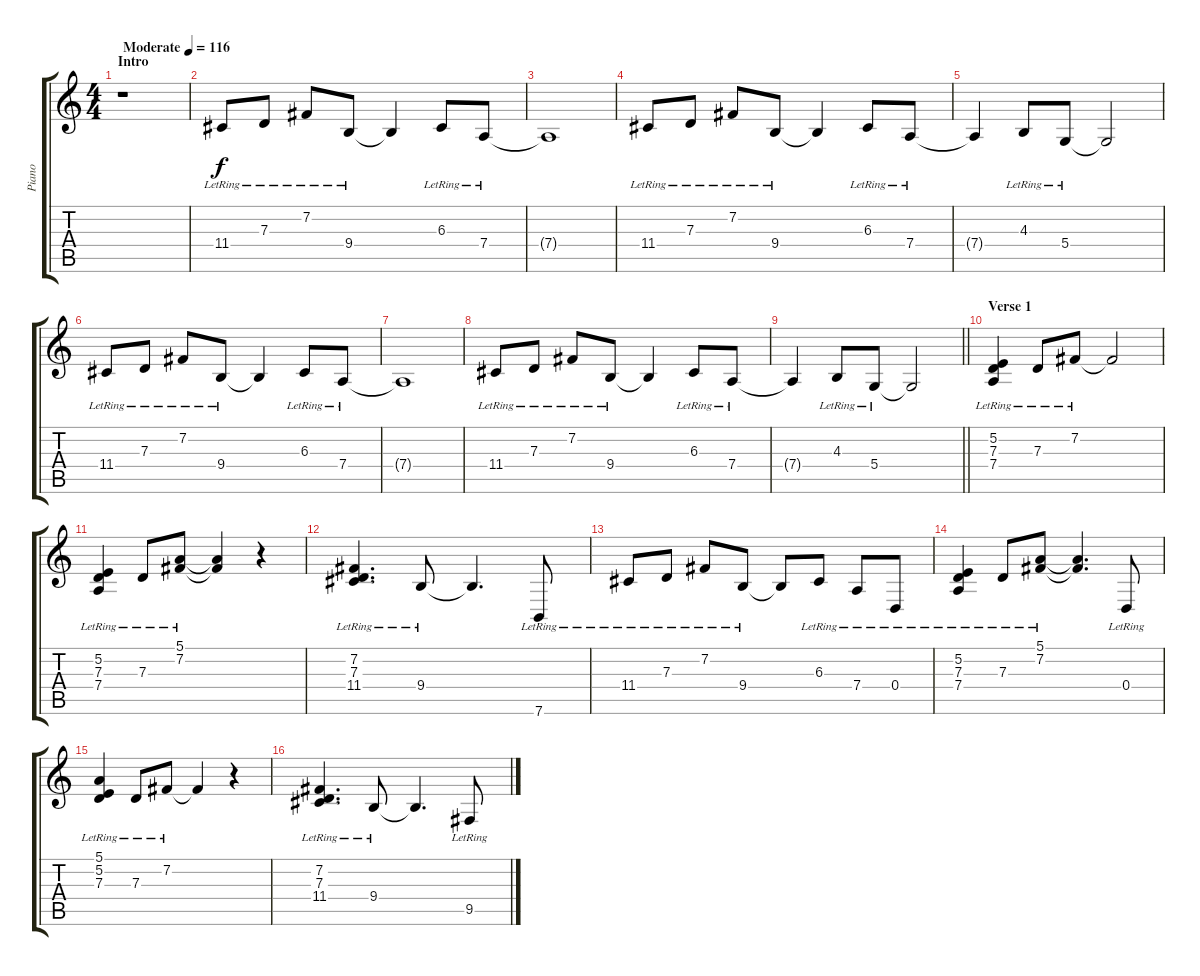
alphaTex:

\track ("Piano" "Piano") {instrument electricgrandpiano}
\staff {score tabs}
\tuning (E4 B3 G3 D3 A2 E2) {hide}
\ts (4 4)
\section ("" "Intro")
\tempo (116 "Moderate")
\clef g2
\ks c
r.1{dy f instrument electricgrandpiano} |
11.4{lr}.8 7.3{lr}.8 7.2{lr}.8 9.4{lr}.8 9.4{t}.4 6.3{lr}.8 7.4{lr}.8 |
7.4{t}.1 |
11.4{lr}.8 7.3{lr}.8 7.2{lr}.8 9.4{lr}.8 9.4{t}.4 6.3{lr}.8 7.4{lr}.8 |
7.4{t}.4 4.3{lr}.8 5.4{lr}.8 5.4{t}.2 |
11.4{lr}.8 7.3{lr}.8 7.2{lr}.8 9.4{lr}.8 9.4{t}.4 6.3{lr}.8 7.4{lr}.8 |
7.4{t}.1 |
11.4{lr}.8 7.3{lr}.8 7.2{lr}.8 9.4{lr}.8 9.4{t}.4 6.3{lr}.8 7.4{lr}.8 |
\barLineRight lightlight
7.4{t}.4 4.3{lr}.8 5.4{lr}.8 5.4{t}.2 |
\section ("" "Verse 1")
(5.2{lr} 7.3{lr} 7.4{lr}).4 7.3{lr}.8 7.2{lr}.8 7.2{t}.2 |
(5.2{lr} 7.3{lr} 7.4{lr}).4 7.3{lr}.8 (5.1{lr} 7.2{lr}).8 (5.1{t} 7.2{t}).4 r.4 |
(7.2{lr} 7.3{lr} 11.4{lr}).4{d} 9.4{lr}.8 9.4{t}.4{d} 7.6{lr}.8 |
11.4{lr}.8 7.3{lr}.8 7.2{lr}.8 9.4{lr}.8 9.4{t}.8 6.3{lr}.8 7.4{lr}.8 0.4{lr}.8 |
(5.2{lr} 7.3{lr} 7.4{lr}).4 7.3{lr}.8 (5.1{lr} 7.2{lr}).8 (5.1{t} 7.2{t}).4{d} 0.4{lr}.8 |
(5.1{lr} 5.2{lr} 7.3{lr}).4 7.3{lr}.8 7.2{lr}.8 7.2{t}.4 r.4 |
(7.2{lr} 7.3{lr} 11.4{lr}).4{d} 9.4{lr}.8 9.4{t}.4{d} 9.5{lr}.8
